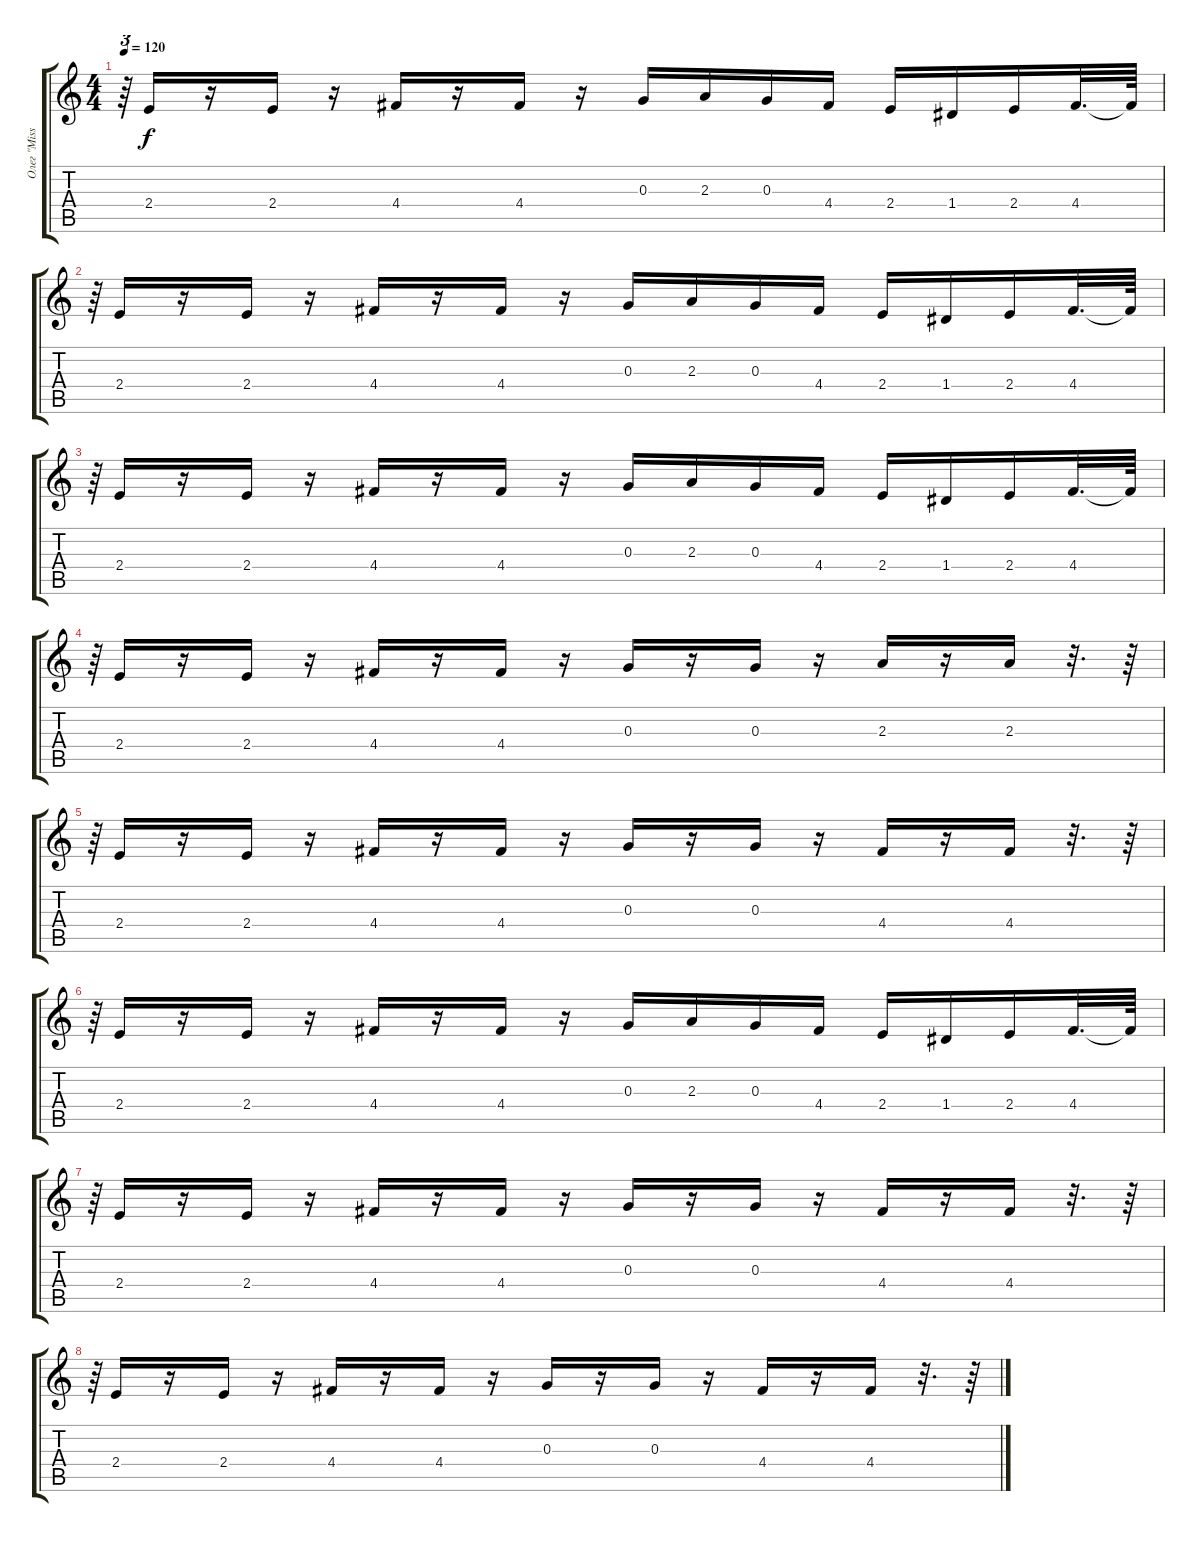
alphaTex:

\track ("Олег \"Mission\" Мишин" "Олег \"Miss") {instrument distortionguitar}
\staff {score tabs}
\tuning (E4 B3 G3 D3 A2 E2) {hide}
\ts (4 4)
\tempo 120
\clef g2
\ks c
r.64{tu (3 2) dy f} 2.4.16 r.16 2.4.16 r.16 4.4.16 r.16 4.4.16 r.16 0.3.16 2.3.16 0.3.16 4.4.16 2.4.16 1.4.16 2.4.16 4.4.32{d} 4.4{t}.64 |
r.64{tu (3 2)} 2.4.16 r.16 2.4.16 r.16 4.4.16 r.16 4.4.16 r.16 0.3.16 2.3.16 0.3.16 4.4.16 2.4.16 1.4.16 2.4.16 4.4.32{d} 4.4{t}.64 |
r.64{tu (3 2)} 2.4.16 r.16 2.4.16 r.16 4.4.16 r.16 4.4.16 r.16 0.3.16 2.3.16 0.3.16 4.4.16 2.4.16 1.4.16 2.4.16 4.4.32{d} 4.4{t}.64 |
r.64{tu (3 2)} 2.4.16 r.16 2.4.16 r.16 4.4.16 r.16 4.4.16 r.16 0.3.16 r.16 0.3.16 r.16 2.3.16 r.16 2.3.16 r.32{d} r.64 |
r.64{tu (3 2)} 2.4.16 r.16 2.4.16 r.16 4.4.16 r.16 4.4.16 r.16 0.3.16 r.16 0.3.16 r.16 4.4.16 r.16 4.4.16 r.32{d} r.64 |
r.64{tu (3 2)} 2.4.16 r.16 2.4.16 r.16 4.4.16 r.16 4.4.16 r.16 0.3.16 2.3.16 0.3.16 4.4.16 2.4.16 1.4.16 2.4.16 4.4.32{d} 4.4{t}.64 |
r.64{tu (3 2)} 2.4.16 r.16 2.4.16 r.16 4.4.16 r.16 4.4.16 r.16 0.3.16 r.16 0.3.16 r.16 4.4.16 r.16 4.4.16 r.32{d} r.64 |
r.64{tu (3 2)} 2.4.16 r.16 2.4.16 r.16 4.4.16 r.16 4.4.16 r.16 0.3.16 r.16 0.3.16 r.16 4.4.16 r.16 4.4.16 r.32{d} r.64
